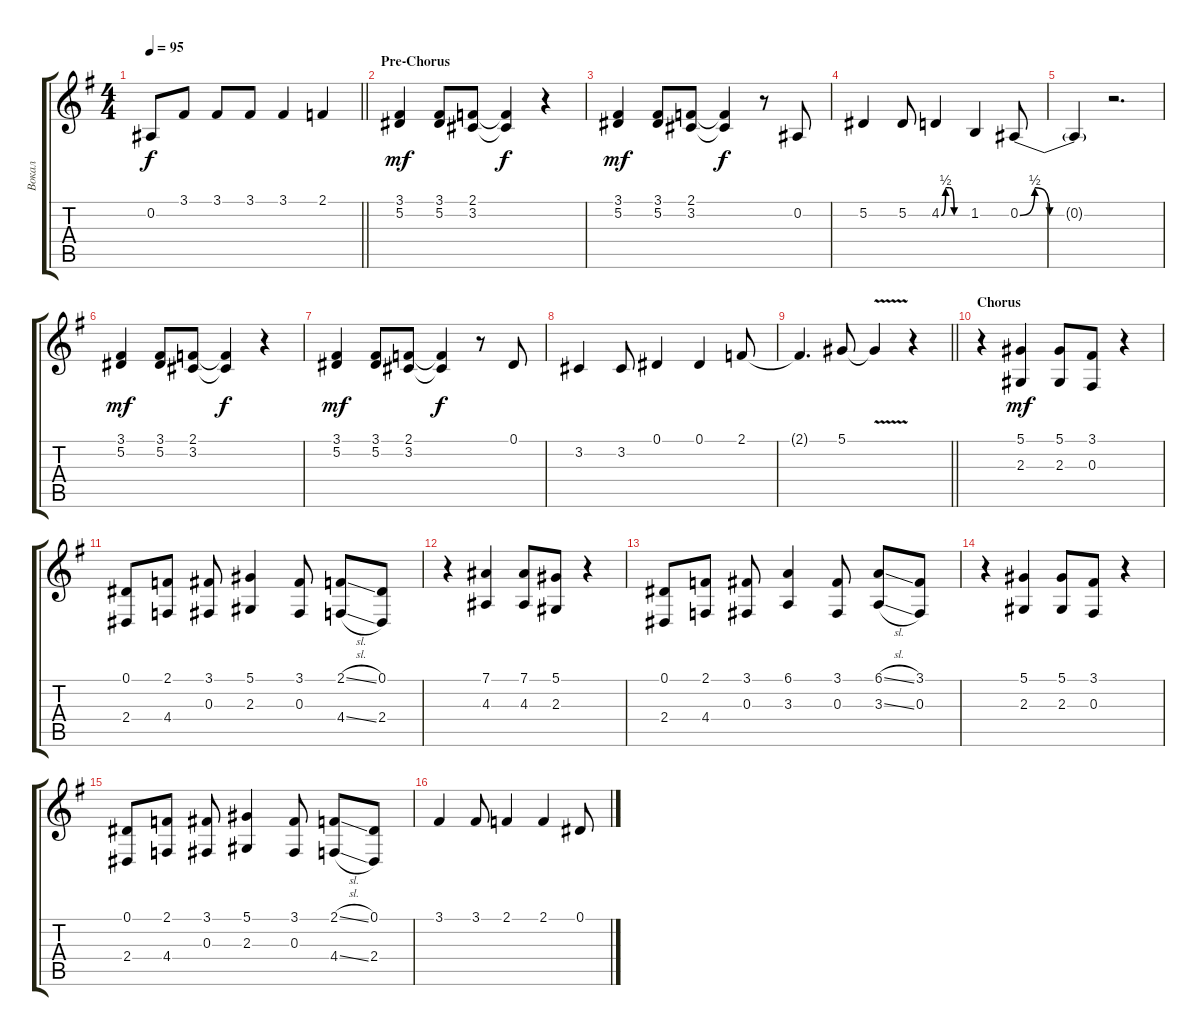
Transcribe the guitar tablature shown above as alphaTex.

\track ("Вокал" "Вокал") {instrument trumpet}
\staff {score tabs}
\tuning (Eb4 Bb3 Gb3 Db3 Ab2 Eb2) {hide}
\ts (4 4)
\tempo 95
\clef g2
\barLineRight lightlight
\ks eminor
0.2.8{dy f} 3.1.8 3.1.8 3.1.8 3.1.4 2.1.4 |
\section ("" "Pre-Chorus")
(3.1 5.2).4{dy mf} (3.1 5.2).8 (2.1 3.2).8 (2.1{t} 3.2{t}).4{dy f} r.4 |
(3.1 5.2).4{dy mf} (3.1 5.2).8 (2.1 3.2).8 (2.1{t} 3.2{t}).4{dy f} r.8 0.2.8 |
5.2.4 5.2.8 4.2{be (custom 0 0 10 2 20 2 30 0 60 0)}.4 1.2.4 0.2{be (custom 0 0 10 2 20 0 30 0 60 0)}.8 |
0.2{t}.4 r.2{d} |
(3.1 5.2).4{dy mf} (3.1 5.2).8 (2.1 3.2).8 (2.1{t} 3.2{t}).4{dy f} r.4 |
(3.1 5.2).4{dy mf} (3.1 5.2).8 (2.1 3.2).8 (2.1{t} 3.2{t}).4{dy f} r.8 0.1.8 |
3.2.4 3.2.8 0.1.4 0.1.4 2.1.8 |
\barLineRight lightlight
2.1{t}.4{d} 5.1.8 5.1{v t}.4 r.4 |
\section ("" "Chorus")
r.4 (5.1 2.3).4{dy mf} (5.1 2.3).8 (3.1 0.3).8 r.4 |
(0.1 2.4).8 (2.1 4.4).8 (3.1 0.3).8 (5.1 2.3).4 (3.1 0.3).8 (2.1{sl} 4.4{sl}).8 (0.1 2.4).8 |
r.4 (7.1 4.3).4 (7.1 4.3).8 (5.1 2.3).8 r.4 |
(0.1 2.4).8 (2.1 4.4).8 (3.1 0.3).8 (6.1 3.3).4 (3.1 0.3).8 (6.1{sl} 3.3{sl}).8 (3.1 0.3).8 |
r.4 (5.1 2.3).4 (5.1 2.3).8 (3.1 0.3).8 r.4 |
(0.1 2.4).8 (2.1 4.4).8 (3.1 0.3).8 (5.1 2.3).4 (3.1 0.3).8 (2.1{sl} 4.4{sl}).8 (0.1 2.4).8 |
3.1.4 3.1.8 2.1.4 2.1.4 0.1.8
